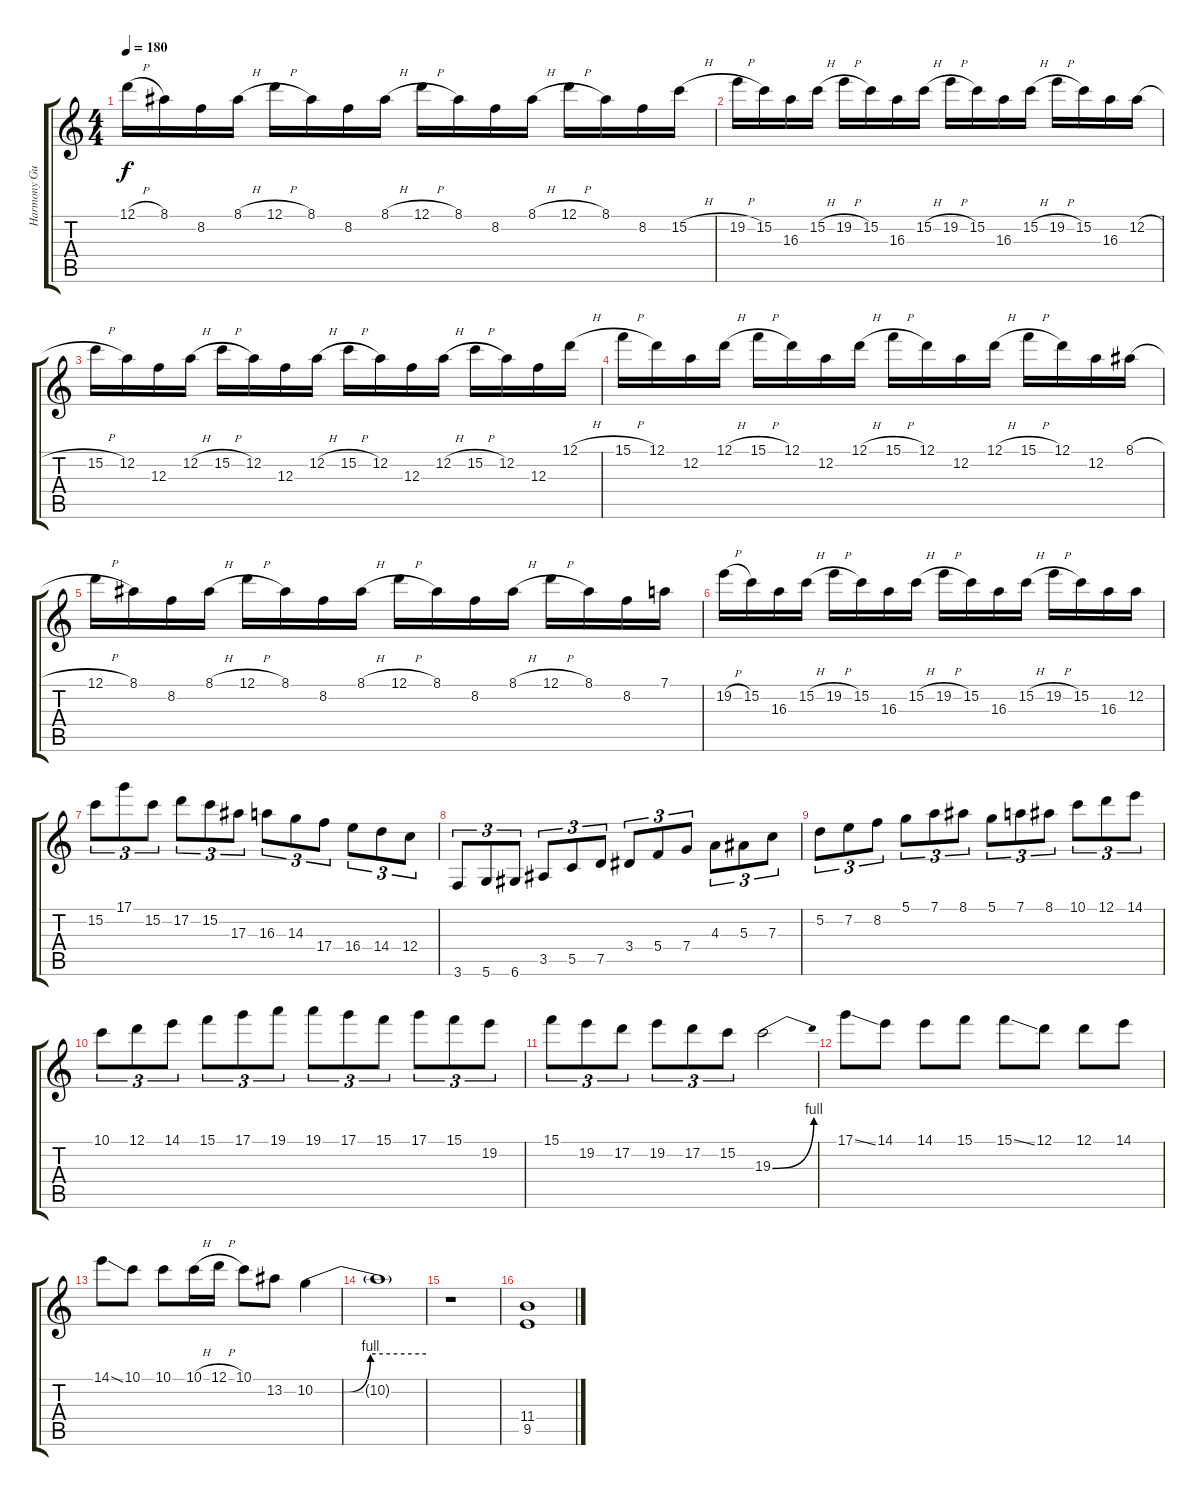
\track ("Harmony Guitar" "Harmony Gu") {instrument distortionguitar}
\staff {score tabs}
\tuning (D4 A3 F3 C3 G2 D2) {hide}
\ts (4 4)
\tempo 180
\clef g2
\ks c
12.1{h}.16{dy f} 8.1.16 8.2.16 8.1{h}.16 12.1{h}.16 8.1.16 8.2.16 8.1{h}.16 12.1{h}.16 8.1.16 8.2.16 8.1{h}.16 12.1{h}.16 8.1.16 8.2.16 15.2{h}.16 |
19.2{h}.16 15.2.16 16.3.16 15.2{h}.16 19.2{h}.16 15.2.16 16.3.16 15.2{h}.16 19.2{h}.16 15.2.16 16.3.16 15.2{h}.16 19.2{h}.16 15.2.16 16.3.16 12.2{h}.16 |
15.2{h}.16 12.2.16 12.3.16 12.2{h}.16 15.2{h}.16 12.2.16 12.3.16 12.2{h}.16 15.2{h}.16 12.2.16 12.3.16 12.2{h}.16 15.2{h}.16 12.2.16 12.3.16 12.1{h}.16 |
15.1{h}.16 12.1.16 12.2.16 12.1{h}.16 15.1{h}.16 12.1.16 12.2.16 12.1{h}.16 15.1{h}.16 12.1.16 12.2.16 12.1{h}.16 15.1{h}.16 12.1.16 12.2.16 8.1{h}.16 |
12.1{h}.16 8.1.16 8.2.16 8.1{h}.16 12.1{h}.16 8.1.16 8.2.16 8.1{h}.16 12.1{h}.16 8.1.16 8.2.16 8.1{h}.16 12.1{h}.16 8.1.16 8.2.16 7.1.16 |
19.2{h}.16 15.2.16 16.3.16 15.2{h}.16 19.2{h}.16 15.2.16 16.3.16 15.2{h}.16 19.2{h}.16 15.2.16 16.3.16 15.2{h}.16 19.2{h}.16 15.2.16 16.3.16 12.2.16 |
15.2.8{tu (3 2)} 17.1.8{tu (3 2)} 15.2.8{tu (3 2)} 17.2.8{tu (3 2)} 15.2.8{tu (3 2)} 17.3.8{tu (3 2)} 16.3.8{tu (3 2)} 14.3.8{tu (3 2)} 17.4.8{tu (3 2)} 16.4.8{tu (3 2)} 14.4.8{tu (3 2)} 12.4.8{tu (3 2)} |
3.6.8{tu (3 2)} 5.6.8{tu (3 2)} 6.6.8{tu (3 2)} 3.5.8{tu (3 2)} 5.5.8{tu (3 2)} 7.5.8{tu (3 2)} 3.4.8{tu (3 2)} 5.4.8{tu (3 2)} 7.4.8{tu (3 2)} 4.3.8{tu (3 2)} 5.3.8{tu (3 2)} 7.3.8{tu (3 2)} |
5.2.8{tu (3 2)} 7.2.8{tu (3 2)} 8.2.8{tu (3 2)} 5.1.8{tu (3 2)} 7.1.8{tu (3 2)} 8.1.8{tu (3 2)} 5.1.8{tu (3 2)} 7.1.8{tu (3 2)} 8.1.8{tu (3 2)} 10.1.8{tu (3 2)} 12.1.8{tu (3 2)} 14.1.8{tu (3 2)} |
10.1.8{tu (3 2)} 12.1.8{tu (3 2)} 14.1.8{tu (3 2)} 15.1.8{tu (3 2)} 17.1.8{tu (3 2)} 19.1.8{tu (3 2)} 19.1.8{tu (3 2)} 17.1.8{tu (3 2)} 15.1.8{tu (3 2)} 17.1.8{tu (3 2)} 15.1.8{tu (3 2)} 19.2.8{tu (3 2)} |
15.1.8{tu (3 2)} 19.2.8{tu (3 2)} 17.2.8{tu (3 2)} 19.2.8{tu (3 2)} 17.2.8{tu (3 2)} 15.2.8{tu (3 2)} 19.3{be (bend 0 0 60 4)}.2 |
17.1{ss}.8 14.1.8 14.1.8 15.1.8 15.1{ss}.8 12.1.8 12.1.8 14.1.8 |
14.1{ss}.8 10.1.8 10.1.8 10.1{h}.16 12.1{h}.16 10.1.8 13.2.8 10.2{be (custom 0 0 15 0 30 4 60 4)}.4 |
10.2{t}.1 |
r.1 |
(11.4 9.5).1
